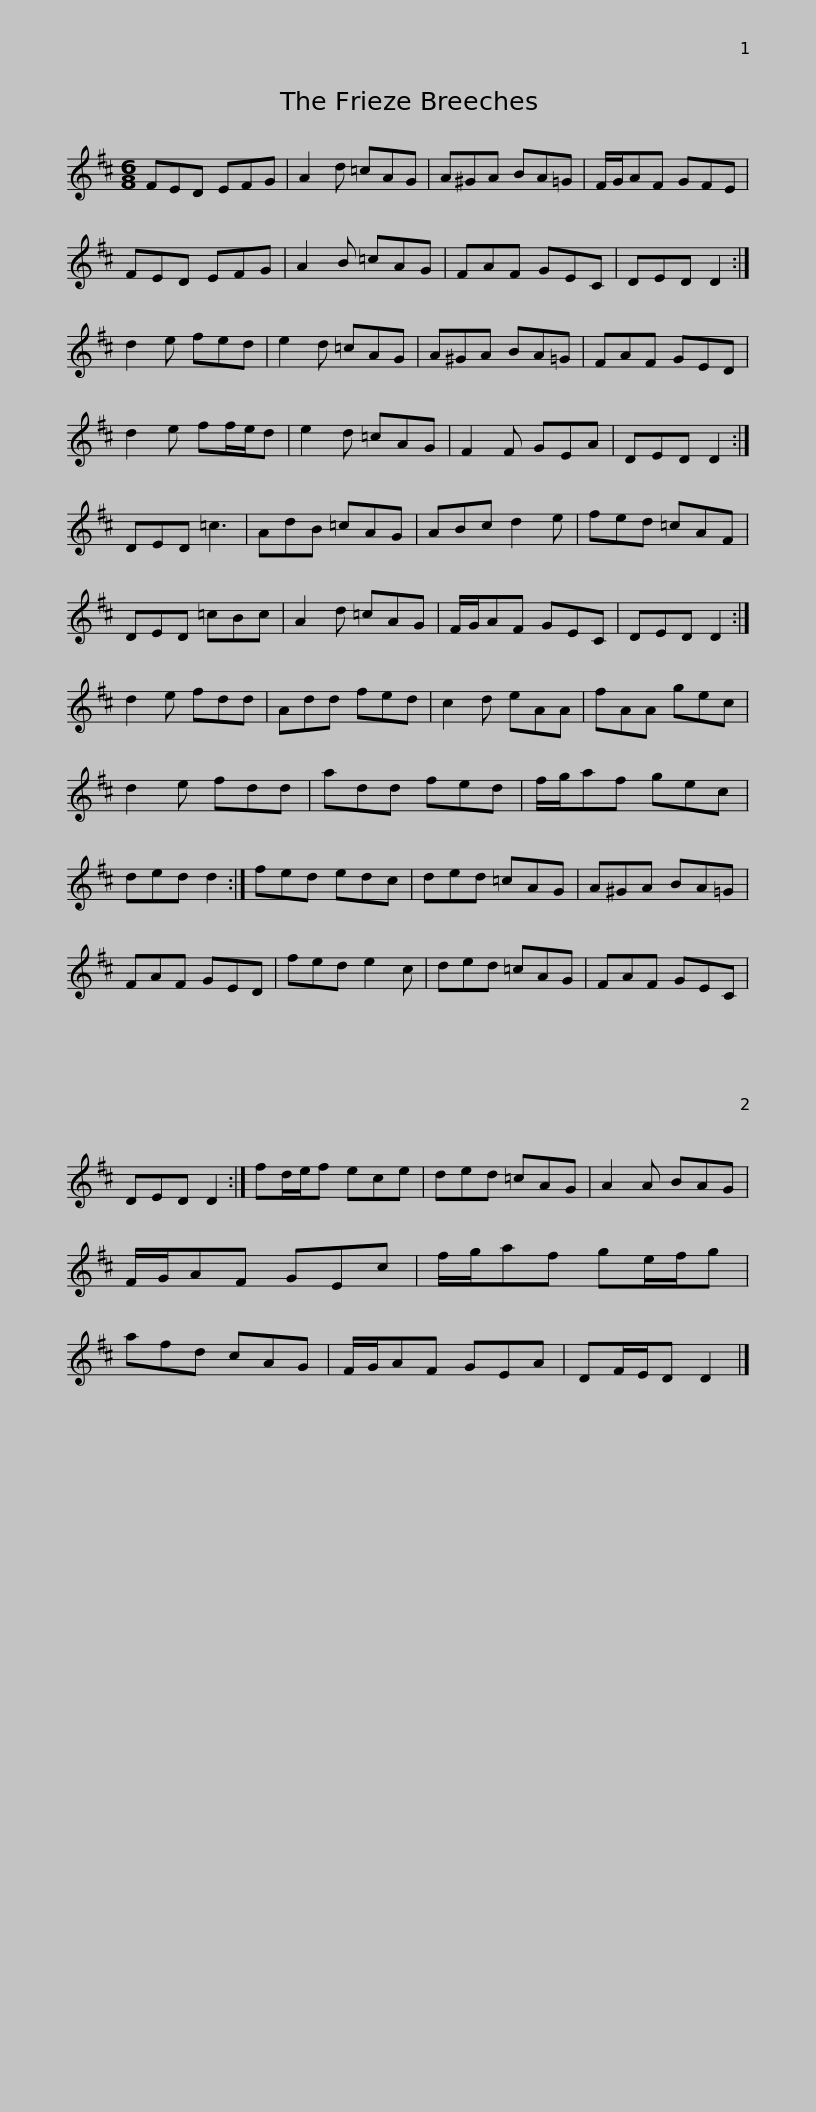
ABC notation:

X:1
L:1/8
M:6/8
I:linebreak $
K:D
V:1 treble
V:1
 FED EFG | A2 d =cAG | A^GA BA=G | F/G/AF GFE | FED EFG | %5
 A2 B =cAG | FAF GEC |$ DED D2 :| d2 e fed | e2 d =cAG | %10
 A^GA BA=G | FAF GED | d2 e ff/e/d | e2 d =cAG | F2 F GEA |$ %15
 DED D2 :| DED =c3 | AdB =cAG | ABc d2 e | fed =cAF | %20
 DED =cBc | A2 d =cAG |$ F/G/AF GEC | DED D2 :| d2 e fdd | %25
 Add fed | c2 d eAA | fAA gec | d2 e fdd | add fed |$ %30
 f/g/af gec | ded d2 :| fed edc | ded =cAG | A^GA BA=G | %35
 FAF GED | fed e2 c |$ ded =cAG | FAF GEC | DED D2 :| %40
 fd/e/f ece | ded =cAG | A2 A BAG | F/G/AF GEc |$ f/g/af ge/f/g | %45
 afd cAG | F/G/AF GEA | DF/E/D D2 |] %48
